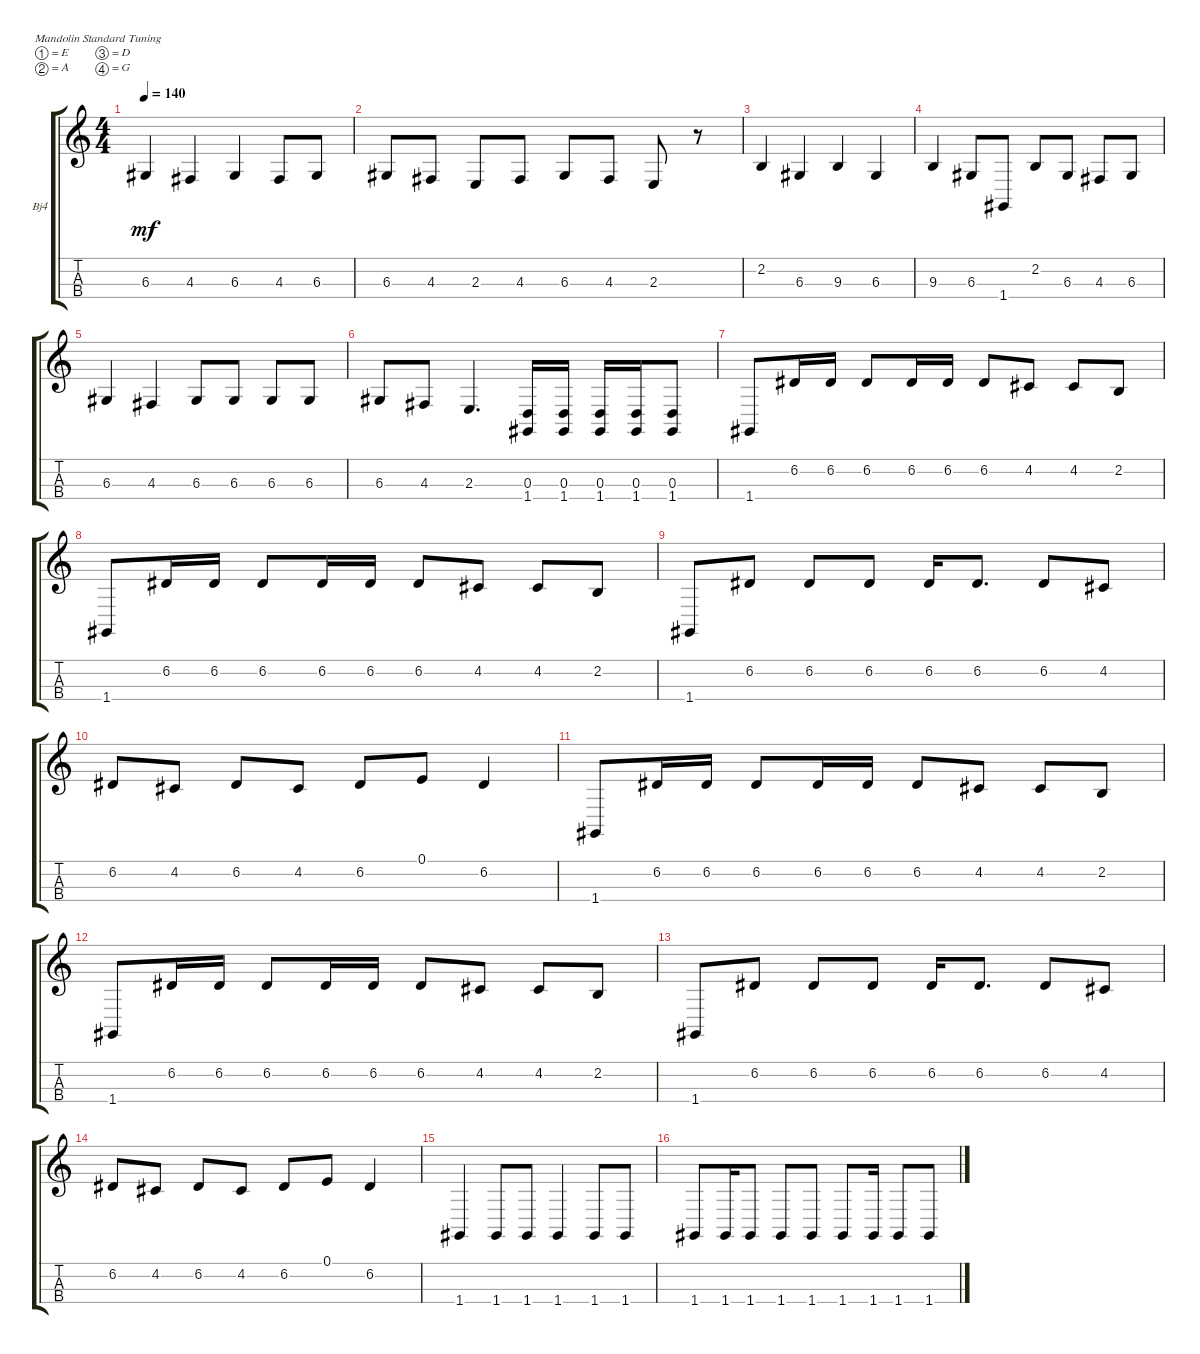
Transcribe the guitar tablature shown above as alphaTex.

\bracketExtendMode groupsimilarinstruments
\firstSystemTrackNameOrientation horizontal
\otherSystemsTrackNameOrientation horizontal
\track ("7" "Bj4") {instrument banjo}
\staff {score tabs}
\tuning (E4 A3 D3 G2)
\ts (4 4)
\tempo 140
\clef g2
\ks c
6.3.4{dy mf} 4.3.4 6.3.4 4.3.8 6.3.8 |
6.3.8 4.3.8 2.3.8 4.3.8 6.3.8 4.3.8 2.3.8 r.8 |
2.2.4 6.3.4 9.3.4 6.3.4 |
9.3.4 6.3.8 1.4.8 2.2.8 6.3.8 4.3.8 6.3.8 |
6.3.4 4.3.4 6.3.8 6.3.8 6.3.8 6.3.8 |
6.3.8 4.3.8 2.3.4{d} (0.3 1.4).16 (0.3 1.4).16 (0.3 1.4).16 (0.3 1.4).16 (0.3 1.4).8 |
1.4.8 6.2.16 6.2.16 6.2.8 6.2.16 6.2.16 6.2.8 4.2.8 4.2.8 2.2.8 |
1.4.8 6.2.16 6.2.16 6.2.8 6.2.16 6.2.16 6.2.8 4.2.8 4.2.8 2.2.8 |
1.4.8 6.2.8 6.2.8 6.2.8 6.2.16 6.2.8{d} 6.2.8 4.2.8 |
6.2.8 4.2.8 6.2.8 4.2.8 6.2.8 0.1.8 6.2.4 |
1.4.8 6.2.16 6.2.16 6.2.8 6.2.16 6.2.16 6.2.8 4.2.8 4.2.8 2.2.8 |
1.4.8 6.2.16 6.2.16 6.2.8 6.2.16 6.2.16 6.2.8 4.2.8 4.2.8 2.2.8 |
1.4.8 6.2.8 6.2.8 6.2.8 6.2.16 6.2.8{d} 6.2.8 4.2.8 |
6.2.8 4.2.8 6.2.8 4.2.8 6.2.8 0.1.8 6.2.4 |
1.4.4 1.4.8 1.4.8 1.4.4 1.4.8 1.4.8 |
1.4.8 1.4.16 1.4.8 1.4.8 1.4.8 1.4.8 1.4.16 1.4.8 1.4.8
